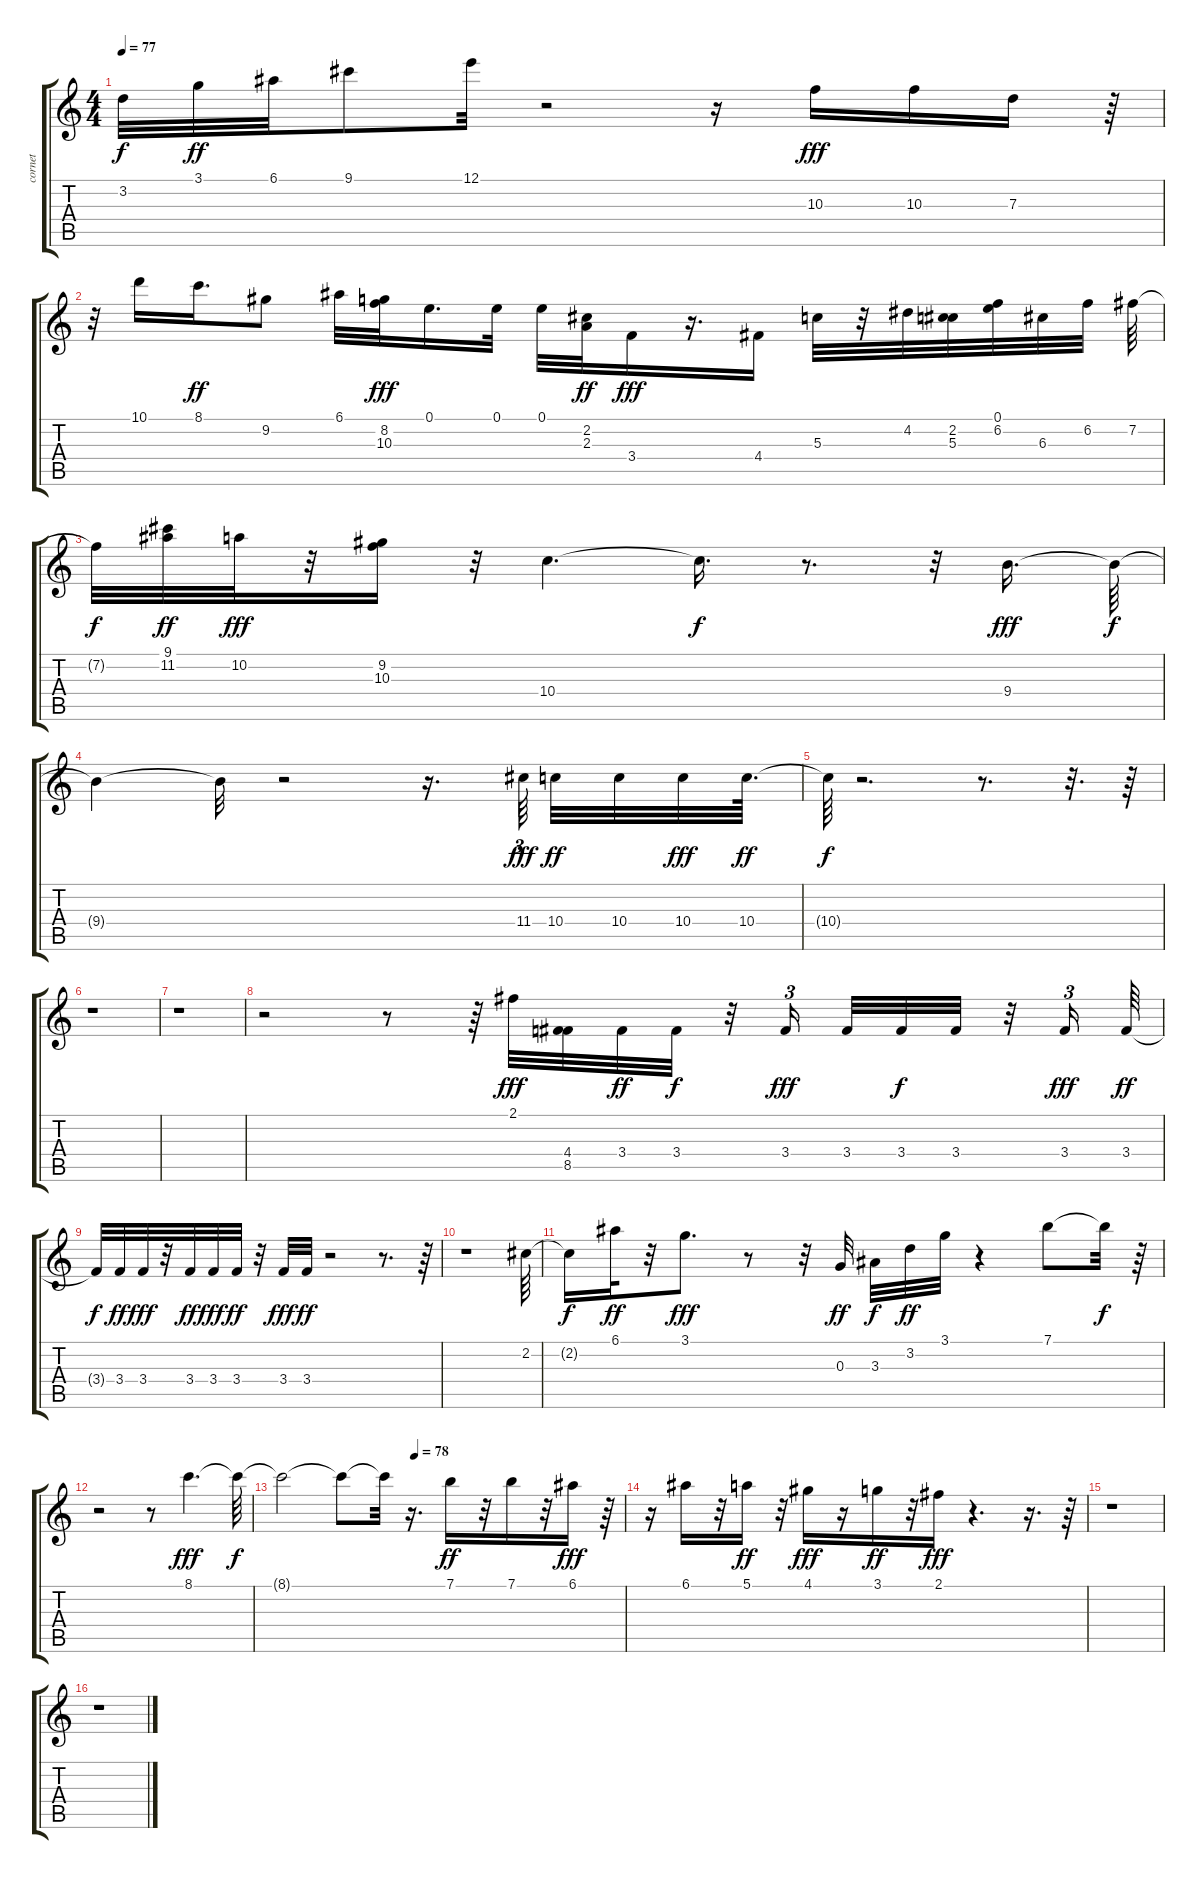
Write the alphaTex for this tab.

\track ("cornet" "cornet") {instrument distortionguitar}
\staff {score tabs}
\tuning (E4 B3 G3 D3 A2 E2) {hide}
\ts (4 4)
\tempo 77
\clef g2
\ks c
3.2{t}.32{dy f} 3.1.32{dy ff} 6.1.32 9.1.8 12.1.32 r.2 r.16 10.3.16{dy fff} 10.3.16 7.3.16 r.64 |
r.32 10.1.16 8.1.16{d dy ff} 9.2.8 6.1.32 (8.2 10.3).32{dy fff} 0.1.16{d} 0.1.32 0.1.32 (2.2 2.3).32{dy ff} 3.4.16{dy fff} r.16{d} 4.4.16 5.3.32 r.32 4.2.32 (2.2 5.3).32 (0.1 6.2).32 6.3.32 6.2.32 7.2.64 |
7.2{t}.32{dy f} (9.1 11.2).32{dy ff} 10.2.32{dy fff} r.32 (9.2 10.3).16 r.32 10.4.4{d} 10.4{t}.16{d dy f} r.8{d} r.32 9.4.16{d dy fff} 9.4{t}.64{dy f} |
9.4{t}.4 9.4{t}.32 r.2 r.16{d} 11.4.64{tu (3 2) dy fff} 10.4.32{dy ff} 10.4.32 10.4.32{dy fff} 10.4.64{d dy ff} |
10.4{t}.64{dy f} r.2{d} r.8{d} r.32{d} r.64 |
r.1 |
r.1 |
r.2 r.8 r.64 2.1.32{dy fff} (4.4 8.5).32 3.4.32{dy ff} 3.4.32{dy f} r.32 3.4.16{tu (3 2) dy fff} 3.4.32 3.4.32{dy f} 3.4.32 r.32 3.4.16{tu (3 2) dy fff} 3.4.64{dy ff} |
3.4{t}.32{dy f} 3.4.32{dy ff} 3.4.32{dy fff} r.32 3.4.32{dy ff} 3.4.32{dy fff} 3.4.32{dy ff} r.32 3.4.32{dy fff} 3.4.32{dy ff} r.2 r.8{d} r.64 |
r.1 2.2.64{volume 16} |
2.2{t}.16{dy f} 6.1.32{dy ff} r.32 3.1.8{d dy fff} r.8 r.32 0.3.32{dy ff} 3.3.32{dy f} 3.2.32{dy ff} 3.1.32 r.4 7.1.8 7.1{t}.32{dy f} r.64 |
r.2 r.8 8.1.4{d dy fff} 8.1{t}.64{dy f} |
\tempo (78 0.390625)
8.1{t}.2 8.1{t}.8 8.1{t}.32 r.16{d} 7.1.16{dy ff} r.32 7.1.16 r.32 6.1.16{dy fff} r.64 |
r.16 6.1.16 r.32 5.1.16{dy ff} r.32 4.1.16{dy fff} r.16 3.1.16{dy ff} r.32 2.1.16{dy fff} r.4{d} r.16{d} r.64 |
r.1 |
r.1
